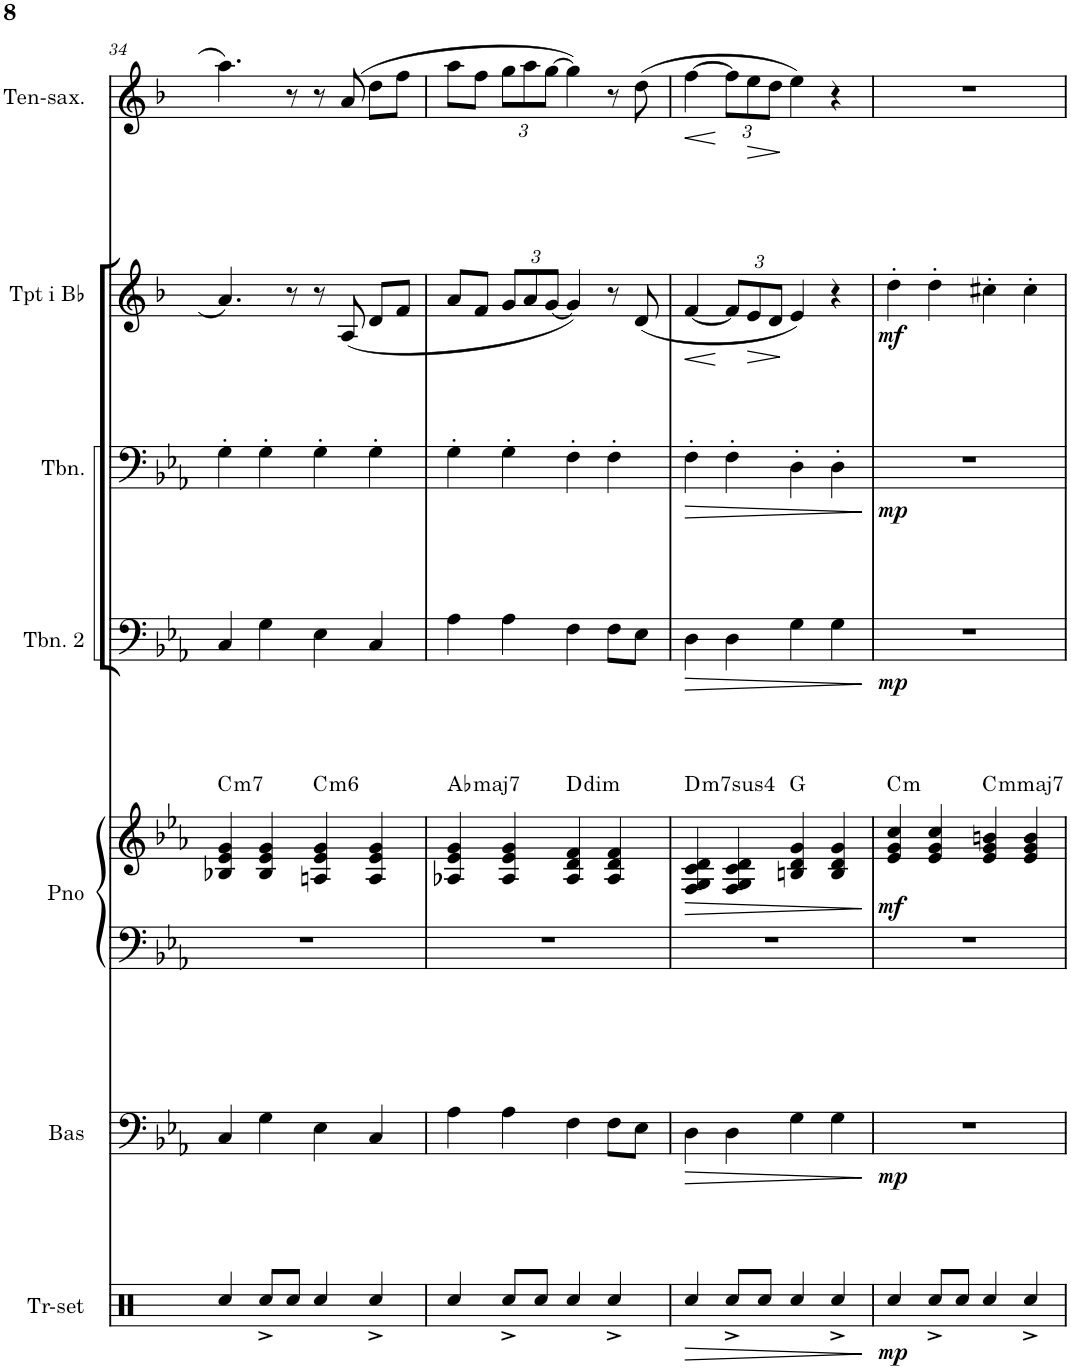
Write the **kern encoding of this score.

**kern	**dynam	**kern	**dynam	**kern	**kern	**dynam	**harte	**kern	**dynam	**kern	**dynam	**kern	**dynam	**kern	**dynam
*part7	*part7	*part6	*part6	*part5	*part5	*part5	*part5	*part4	*part4	*part3	*part3	*part2	*part2	*part1	*part1
*staff8	*staff8	*staff7	*staff7	*staff6	*staff5	*staff5/6	*	*staff4	*staff4	*staff3	*staff3	*staff2	*staff2	*staff1	*staff1
*I"Trumset	*	*I"Akustisk bas	*	*I"Piano	*	*	*	*I"Trombon 2	*	*I"Trombon	*	*I"Trumpet i Bb	*	*I"Tenorsaxofon	*
*I'Tr-set	*	*I'Bas	*	*I'Pno	*	*	*	*I'Tbn. 2	*	*I'Tbn.	*	*I'Tpt i Bb	*	*I'Ten-sax.	*
!!LO:PB:g=z
*clefX	*	*clefF4	*	*clefF4	*clefG2	*	*	*clefF4	*	*clefF4	*	*clefG2	*	*clefG2	*
*	*	*Trd7c12	*	*	*	*	*	*	*	*	*	*Trd1c2	*	*Trd8c14	*
*k[f#]	*	*k[b-e-a-]	*	*k[b-e-a-]	*k[b-e-a-]	*	*	*k[b-e-a-]	*	*k[b-e-a-]	*	*k[b-]	*	*k[b-]	*
*M4/4	*	*M4/4	*	*M4/4	*M4/4	*	*	*M4/4	*	*M4/4	*	*M4/4	*	*M4/4	*
=34	=34	=34	=34	=34	=34	=34	=34	=34	=34	=34	=34	=34	=34	=34	=34
!	!	!	!	!	!	!	!LO:H:kt=m7	!	!	!	!	!	!	!	!
4Rcc/	.	4C/	.	1r	4B-X/ 4e-/ 4g/	.	C:min7	4C/	.	4G'\	.	4.a/	.	4.aa\	.
8Rcc^/L	.	4G\	.	.	4B-/ 4e-/ 4g/	.	.	4G\	.	4G'\	.	.	.	.	.
8Rcc/J	.	.	.	.	.	.	.	.	.	.	.	8r	.	8r	.
!	!	!	!	!	!	!	!LO:H:kt=m6	!	!	!	!	!	!	!	!
4Rcc/	.	4E-\	.	.	4An/ 4e-/ 4g/	.	C:min6	4E-\	.	4G'\	.	8r	.	8r	.
.	.	.	.	.	.	.	.	.	.	.	.	(8A/	.	(8a/	.
4Rcc^/	.	4C/	.	.	4A/ 4e-/ 4g/	.	.	4C/	.	4G'\	.	8d/L	.	8dd\L	.
.	.	.	.	.	.	.	.	.	.	.	.	8f/J	.	8ff\J	.
=35	=35	=35	=35	=35	=35	=35	=35	=35	=35	=35	=35	=35	=35	=35	=35
!	!	!	!	!	!	!	!LO:H:kt=maj7	!	!	!	!	!	!	!	!
4Rcc/	.	4A-\	.	1r	4A-X/ 4e-/ 4g/	.	Ab:maj7	4A-\	.	4G'\	.	8a/L	.	8aa\L	.
.	.	.	.	.	.	.	.	.	.	.	.	8f/J	.	8ff\J	.
*	*	*	*	*	*	*	*	*	*	*	*	*Xbrackettup	*	*Xbrackettup	*
8Rcc^/L	.	4A-\	.	.	4A-/ 4e-/ 4g/	.	.	4A-\	.	4G'\	.	12g/L	.	12gg\L	.
.	.	.	.	.	.	.	.	.	.	.	.	12a/	.	12aa\	.
8Rcc/J	.	.	.	.	.	.	.	.	.	.	.	.	.	.	.
.	.	.	.	.	.	.	.	.	.	.	.	[12g/J	.	[12gg\J	.
!	!	!	!	!	!	!	!LO:H:kt=dim	!	!	!	!	!	!	!	!
4Rcc/	.	4F\	.	.	4A-/ 4d/ 4f/	.	D:dim	4F\	.	4F'\	.	4g/])	.	4gg\])	.
4Rcc^/	.	8F\L	.	.	4A-/ 4d/ 4f/	.	.	8F\L	.	4F'\	.	8r	.	8r	.
.	.	8E-\J	.	.	.	.	.	8E-\J	.	.	.	(8d/	.	(8dd\	.
=36	=36	=36	=36	=36	=36	=36	=36	=36	=36	=36	=36	=36	=36	=36	=36
!	!LO:HP:b	!	!LO:HP:b	!	!	!LO:HP:b	!LO:H:kt=74	!	!LO:HP:b	!	!LO:HP:b	!	!LO:HP:b	!	!LO:HP:b
4Rcc/	>	4D\	>	1r	4F/ 4G/ 4c/ 4d/	>	D:sus4(7)	4D\	>	4F'\	>	[4f/	<	[4ff\	<
8Rcc^/L	.	4D\	.	.	4F/ 4G/ 4c/ 4d/	.	.	4D\	.	4F'\	.	12f/L]	[	12ff\L]	[
!	!	!	!	!	!	!	!	!	!	!	!	!	!LO:HP:b	!	!LO:HP:b
.	.	.	.	.	.	.	.	.	.	.	.	12e/	>	12ee\	>
8Rcc/J	.	.	.	.	.	.	.	.	.	.	.	.	.	.	.
.	.	.	.	.	.	.	.	.	.	.	.	12d/J	.	12dd\J	.
4Rcc/	.	4G\	.	.	4Bn/ 4d/ 4g/	.	G:maj	4G\	.	4D'\	.	4e/)	]	4ee\)	]
4Rcc^/	.	4G\	.	.	4B/ 4d/ 4g/	.	.	4G\	.	4D'\	.	4r	.	4r	.
.	]	.	]	.	.	]	.	.	]	.	]	.	.	.	.
=37	=37	=37	=37	=37	=37	=37	=37	=37	=37	=37	=37	=37	=37	=37	=37
!	!LO:DY:b	!	!LO:DY:b	!	!	!LO:DY:b	!LO:H:kt=m	!	!LO:DY:b	!	!LO:DY:b	!	!LO:DY:b	!	!
4Rcc/	mp	1r	mp	1r	4e-/ 4g/ 4cc/	mf	C:min	1r	mp	1r	mp	4dd'\	mf	1r	.
8Rcc^/L	.	.	.	.	4e-/ 4g/ 4cc/	.	.	.	.	.	.	4dd'\	.	.	.
8Rcc/J	.	.	.	.	.	.	.	.	.	.	.	.	.	.	.
!	!	!	!	!	!	!	!LO:H:kt=mmaj7	!	!	!	!	!	!	!	!
4Rcc/	.	.	.	.	4e-/ 4g/ 4bn/	.	C:minmaj7	.	.	.	.	4cc#X'\	.	.	.
4Rcc^/	.	.	.	.	4e-/ 4g/ 4b/	.	.	.	.	.	.	4cc#'\	.	.	.
=	=	=	=	=	=	=	=	=	=	=	=	=	=	=	=
*-	*-	*-	*-	*-	*-	*-	*-	*-	*-	*-	*-	*-	*-	*-	*-
